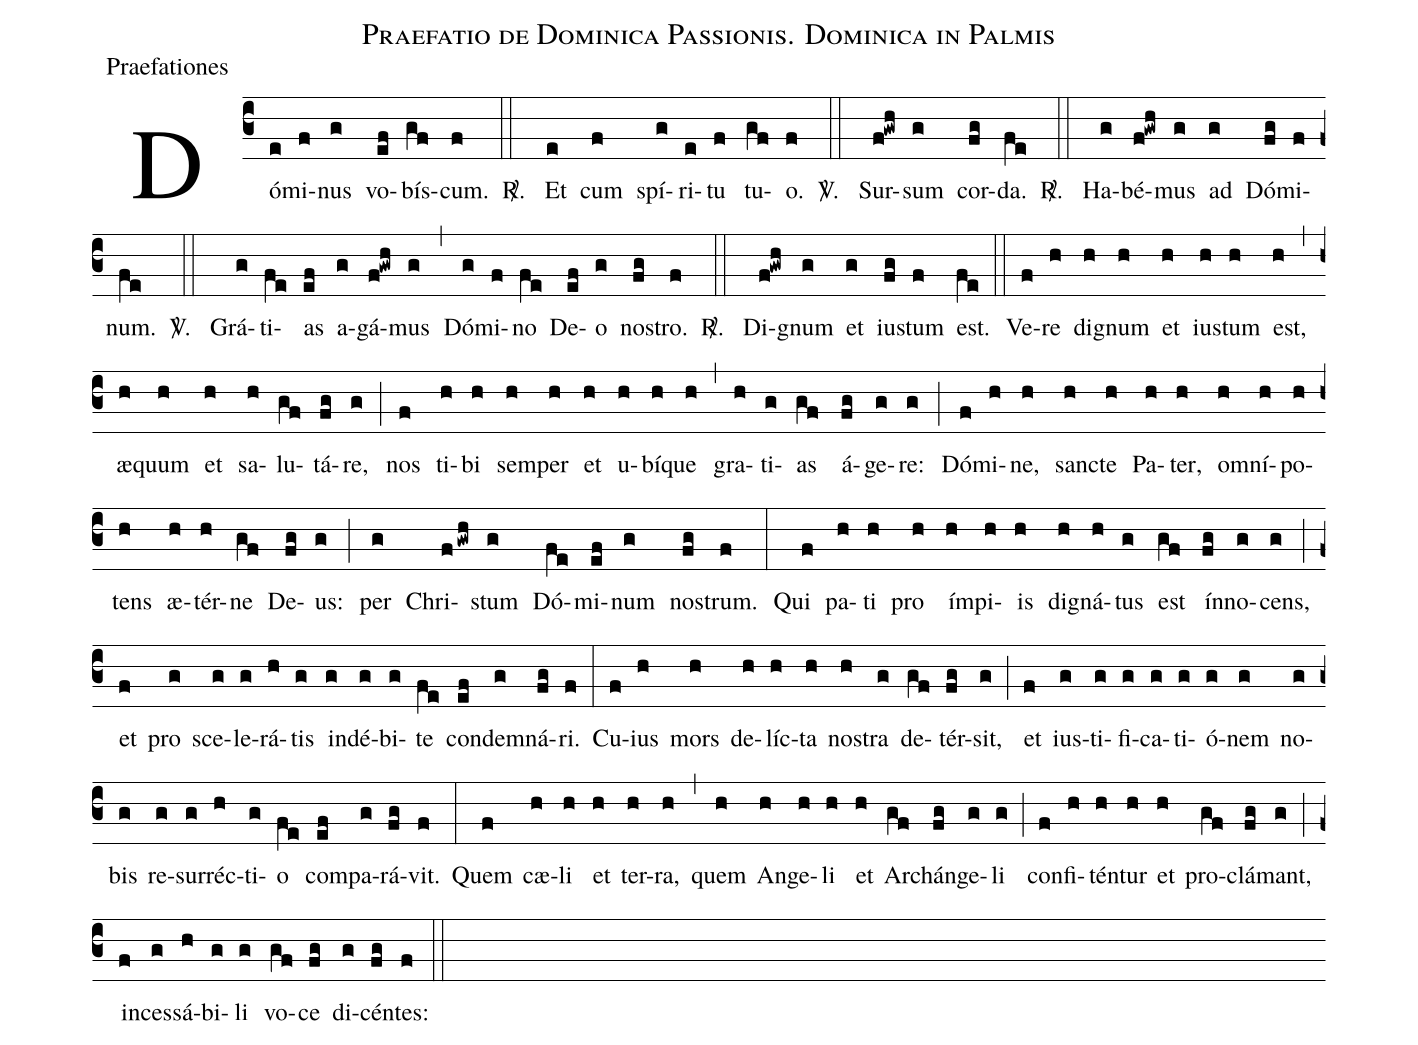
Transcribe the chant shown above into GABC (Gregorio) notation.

name:Praefatio de Dominica Passionis. Dominica in Palmis;
office-part:Praefationes;
%%
(c3)Dó(e)mi(f)nus(g) vo(ef)bís(gf)cum.(f)
<sp>R/</sp>. (::) Et(e) cum(f) spí(g)ri(e)tu(f) tu(gf)o.(f)
<sp>V/</sp>. (::) Sur(f!gwh)sum(g) cor(fg)da.(fe)
<sp>R/</sp>. (::) Ha(g)bé(f!gwh)mus(g) ad(g) Dó(fg)mi(f)num.(fe)
<sp>V/</sp>. (::) Grá(g)ti(fe)as(ef) a(g)gá(f!gwh)mus(g) (,)
Dó(g)mi(f)no(fe) De(ef)o(g) no(fg)stro.(f)
<sp>R/</sp>. (::) Di(f!gwh)gnum(g) et(g) iu(fg)stum(f) est.(fe)
(::) Ve(f)re(h) di(h)gnum(h) et(h) ius(h)tum(h) est,(h) (,) <sp>ae</sp>(h)quum(h) et(h) sa(h)lu(gf)tá(fg)re,(g) (;) nos(f) ti(h)bi(h) sem(h)per(h) et(h) u(h)bí(h)que(h) (,) gra(h)ti(g)as(gf) á(fg)ge(g)re:(g) (;) Dó(f)mi(h)ne,(h) san(h)cte(h) Pa(h)ter,(h) om(h)ní(h)po(h)tens(h) <sp>ae</sp>(h)tér(h)ne(gf) De(fg)us:(g) (;) per(g) Chri(fgwh)stum(g) Dó(fe)mi(ef)num(g) nos(fg)trum.(f) (:) Qui(f) pa(h)ti(h) pro(h) ím(h)pi(h)is(h) di(h)gná(h)tus(g) est(gf) ín(fg)no(g)cens,(g) (;)
et(f) pro(g) sce(g)le(g)rá(h)tis(g) in(g)dé(g)bi(g)te(fe) con(ef)dem(g)ná(fg)ri.(f) (:)
Cu(f)ius(h) mors(h) de(h)líc(h)ta(h) nos(h)tra(g) de(gf)tér(fg)sit,(g) (;)
et(f) ius(g)ti(g)fi(g)ca(g)ti(g)ó(g)nem(g) no(g)bis(g) re(g)sur(g)réc(h)ti(g)o(fe) com(ef)pa(g)rá(fg)vit.(f) (:)
Quem(f) c<sp>ae</sp>(h)li(h) et(h) ter(h)ra,(h) (,) quem(h) An(h)ge(h)li(h) et(h) Ar(gf)chán(fg)ge(g)li(g) (;) con(f)fi(h)tén(h)tur(h) et(h) pro(gf)clá(fg)mant,(g) (;) in(f)ces(g)sá(h)bi(g)li(g) vo(gf)ce(fg) di(g)cén(fg)tes:(f) (::)
